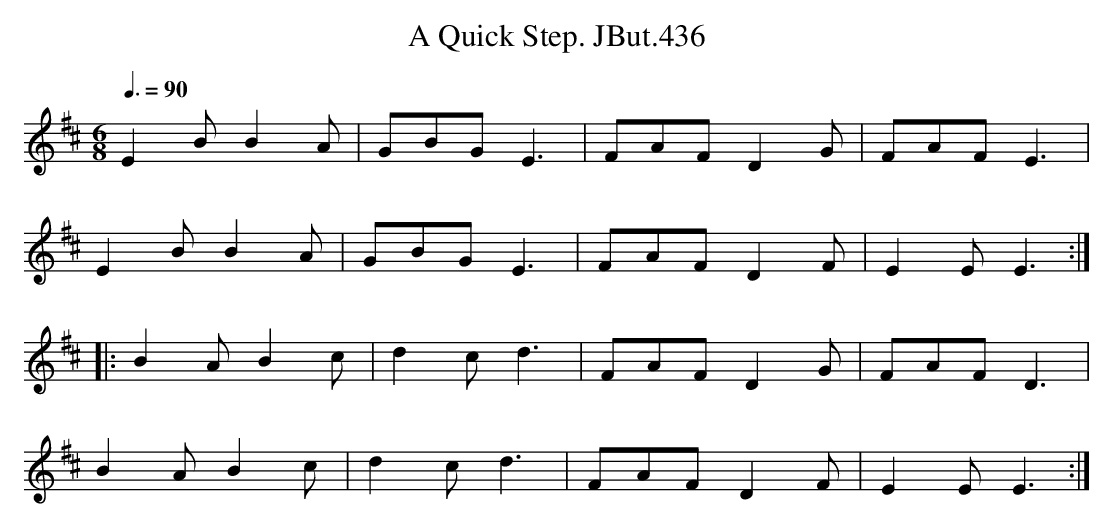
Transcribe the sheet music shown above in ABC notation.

X:1
T:Quick Step. JBut.436, A
M:6/8
L:1/8
Q:3/8=90
K:Edor
E2B B2A|GBG E3|FAF D2G|FAF E3|
E2B B2A|GBG E3|FAF D2F|E2E E3:|
|:B2A B2c|d2c d3|FAF D2G|FAF D3|
B2A B2c|d2c d3|FAF D2F|E2E E3:|
